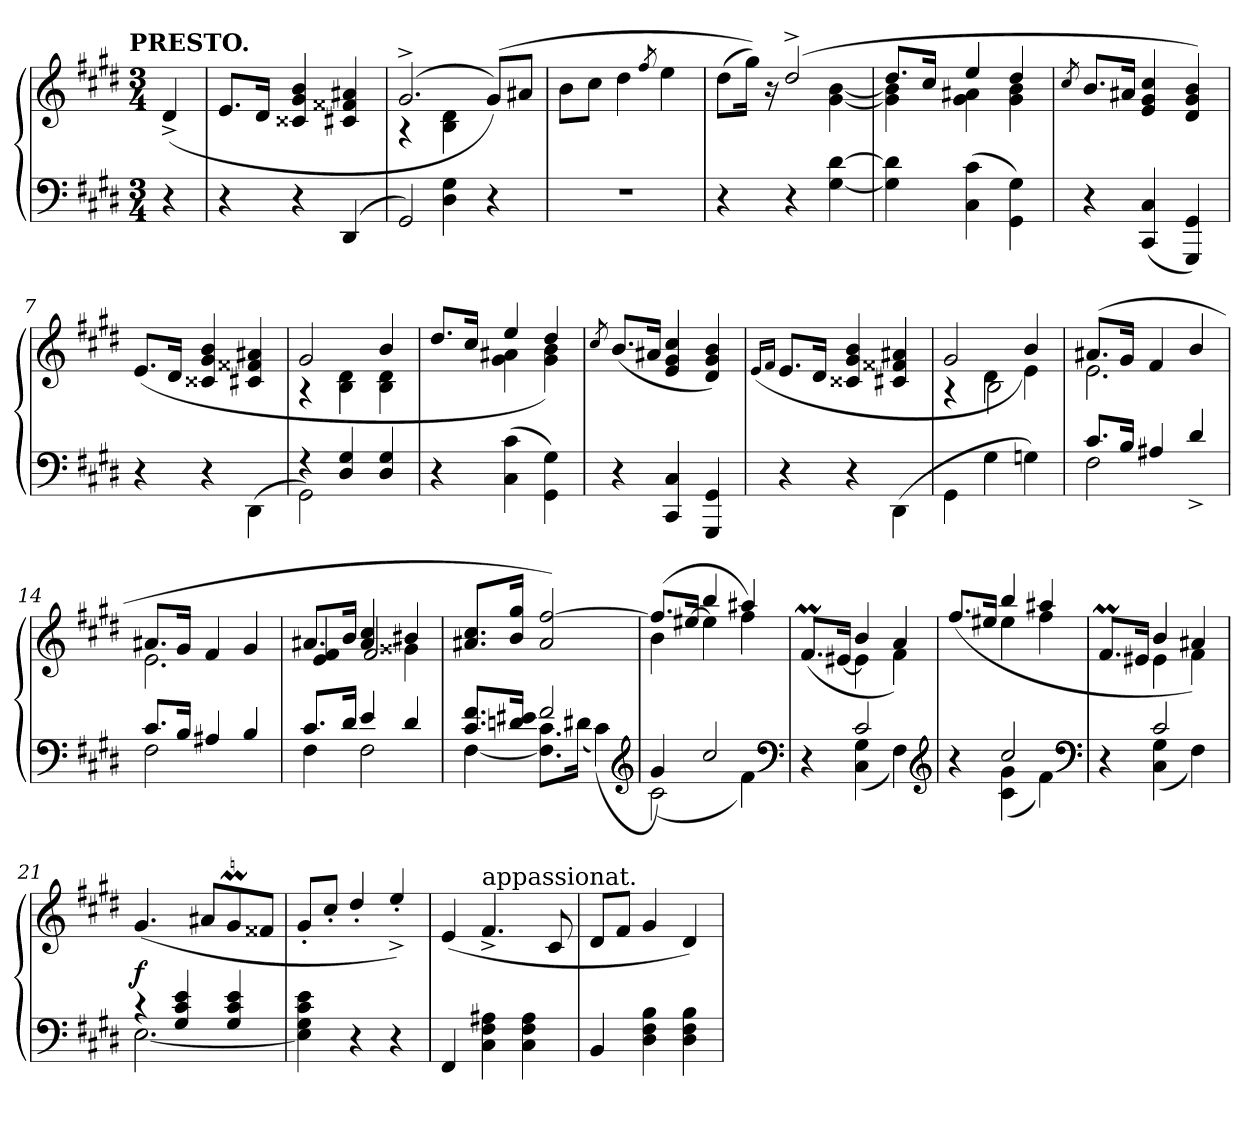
**kern	**kern	**dynam
*part1	*part1	*part1
*staff2	*staff1	*staff1/2
*clefF4	*clefG2	*
*k[f#c#g#d#]	*k[f#c#g#d#]	*
*c#:	*c#:	*
!!LO:TX:omd:t=PRESTO.
*M3/4	*M3/4	*
*MM180	*MM180	*
=	=	=
4r	(>4d#^<	.
=1	=1	=1
4r	8.eL	.
.	16d#Jk	.
4r	4b 4g# 4c##X	.
(4DD#	4a#X 4f##X 4c#X	.
=2	=2	=2
*^	*^	*
4ryy	2GG#/)	(2.g#^>	4rA	.
4G#\ 4D#\	.	.	4d# 4B	.
4r	4ryy	.	(>8g#/L))	.
.	.	.	8a#XJ	.
*v	*v	*	*	*
*	*v	*v	*
=3	=3	=3
2.r	8bL	.
.	8cc#J	.
.	4dd#	.
.	8qff#/	.
.	4ee	.
=4	=4	=4
*	*^	*
4r	4ryy	(8dd#L	.
.	.	16gg#Jk))	.
.	.	16r	.
4r	(2dd#^>	4ryy	.
[4d# [4G#	.	[4b [4g#	.
=5	=5	=5	=5
4d#] 4G#]	8.dd#L	4b] 4g#]	.
.	16cc#Jk	.	.
(4c# 4C#	4ee	4a#X 4g#	.
4G#\ 4GG#\)	4dd#	4b 4g#	.
*	*v	*v	*
=6	=6	=6
.	8qcc#/	.
4r	8.bL	.
.	16a#XJk	.
(4C# 4CC#	4cc# 4g# 4e	.
4GG# 4GGG#)	4b 4g# 4d#)	.
=7	=7	=7
4r	(>8.eL	.
.	16d#Jk	.
4r	4b 4g# 4c##X	.
(4DD#\	4a#X 4f##X 4c#X	.
=8	=8	=8
*^	*^	*
4r	2GG#)	2g#	4rA	.
4G# 4D#	.	.	4d# 4B	.
4G#/ 4D#/	4ryy	4b	4d# 4B	.
*v	*v	*	*	*
=9	=9	=9	=9
4r	8.dd#/L	4ryy	.
.	16cc#Jk	.	.
(4c# 4C#	4ee	4a#X 4g#	.
4G#\ 4GG#\)	4dd#	4b 4g#)	.
*	*v	*v	*
=10	=10	=10
.	8qcc#/	.
4r	(8.bL	.
.	16a#XJk	.
4C# 4CC#	4cc# 4g# 4e	.
4GG# 4GGG#	4b 4g# 4d#)	.
=11	=11	=11
.	(>16qe/LL	.
.	16qf#/JJ	.
4r	8.eL	.
.	16d#Jk	.
4r	4b/ 4g#/ 4c##X/	.
(4DD#\	4a#X 4f##X 4c#X	.
=12	=12	=12
*	*^	*
*	*	*^	*
4GG#\	2g#	4rA	4ryy	.
4G#	.	4d#	2B\	.
4Gn)	4b	4e)	.	.
*	*	*v	*v	*
=13	=13	=13	=13
*^	*	*	*
8.c#L	2F#	(8.a#XL	2.e	.
16BJk	.	16g#Jk	.	.
4A#X	.	4f#	.	.
4d#^>/	4ryy	4b	.	.
=14	=14	=14	=14	=14
8.c#L	2F#	8.a#XL	2.e	.
16BJk	.	16g#Jk	.	.
4A#	.	4f#	.	.
4B/	4ryy	4g#	.	.
=15	=15	=15	=15	=15
*	*	*	*^	*
8.c#L	4F#	8.a#XL	2ryy	4f# 4e	.
16d#Jk	.	16bJk	.	.	.
4e	2F#	4cc# 4a#	.	2f#	.
4d#	.	4b#X/	4g##X	.	.
*	*	*v	*v	*v	*
=16	=16	=16	=16
8.f# 8.c#L	[4F#	8.cc#/ 8.a#X/L	.
16e#X 16dnJk	.	16gg#/ 16b/Jk	.
2f#	8.c# 8.F#]L	[2ff#/ 2a#/)	.
.	(>16d#XJk	.	.
.	(>4c#)	.	.
*clefG2	*	*	*
=17	=17	=17	=17
*	*	*^	*
4g#)	(2c#	(8.ff#L]	4b	.
.	.	[16ee#XJk	.	.
2cc#	.	4bb/	4ee#]	.
.	4f#)	4aa#X	4ff#)	.
*clefF4	*	*	*	*
=18	=18	=18	=18	=18
4r	4ryy	(>8.f#ML	4ryy	.
.	.	[16e#XJk	.	.
2c#	(4G# 4C#	4b	4e#]	.
.	4F#)	4a	4f#)	.
*clefG2	*	*	*	*
=19	=19	=19	=19	=19
4r	4ryy	(>8.ff#/L	4ryy	.
.	.	16ee#XJk	.	.
2cc#	(4g# 4c#	4bb	4ee#	.
.	4f#)	4aa#X	4ff#	.
*clefF4	*	*	*	*
=20	=20	=20	=20	=20
4r	4ryy	8.f#ML	4ryy	.
.	.	16e#XJk	.	.
2c#	(4G# 4C#	4b	4e#	.
.	4F#)	4a#X	4f#)	.
*	*	*v	*v	*
=21	=21	=21	=21
4rc	[2.E	(<4.g#	f
4e 4c# 4G#	.	.	.
.	.	8a#XL	.
4e 4c# 4G#	.	8g#m	.
.	.	8f##XJ	.
*v	*v	*	*
=22	=22	=22
4e 4c# 4G# 4E]	8g#'<L	.
.	8cc#'<J	.
4r	4dd#'</	.
4r	4ee'<^</)	.
=23	=23	=23
4FF#	(4e	.
!	!LO:TX:a:t=appassionat.	!
4A#X 4F# 4C#	4.f#^<	.
4A# 4F# 4C#	.	.
.	8c#	.
=24	=24	=24
4BB	8d#L	.
.	8f#J	.
4B 4F# 4D#	4g#	.
4B 4F# 4D#	4d#)	.
=	=	=
*-	*-	*-
